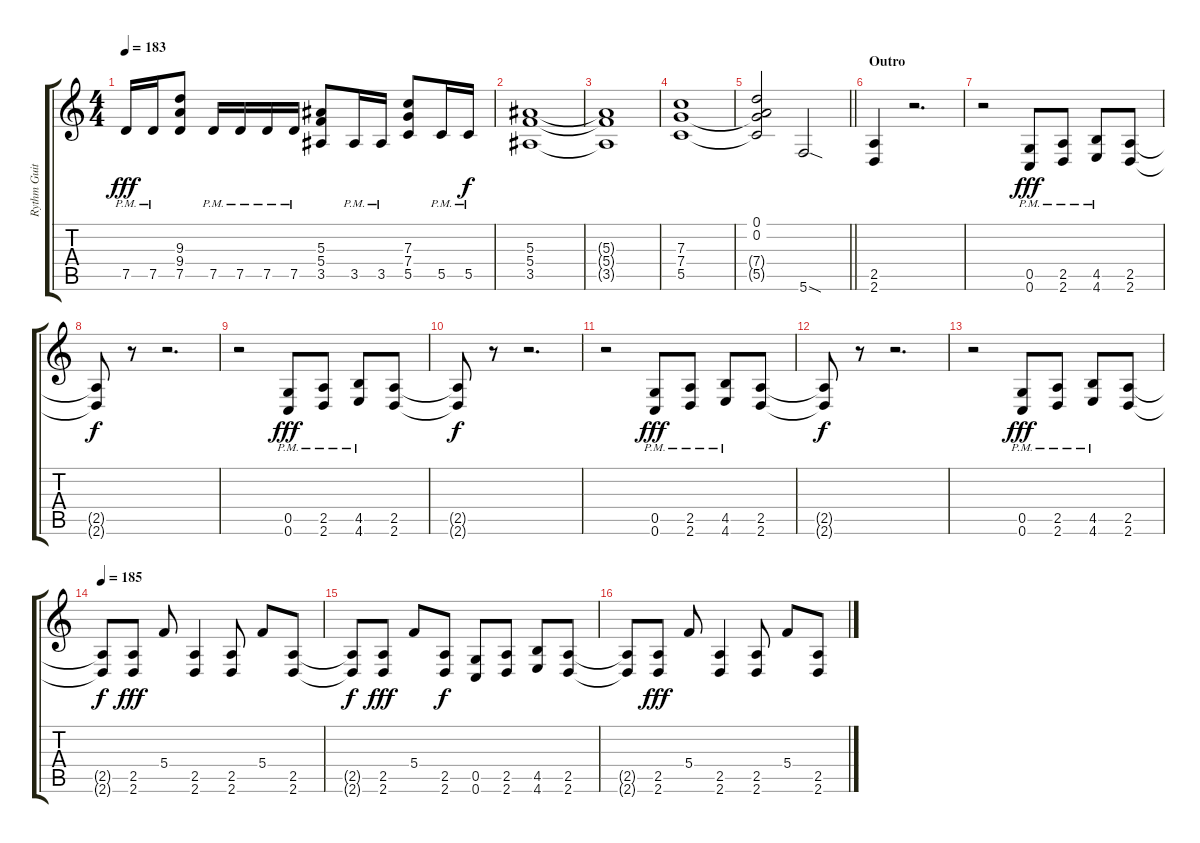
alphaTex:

\track ("Rythm Guitar II" "Rythm Guit") {instrument overdrivenguitar}
\staff {score tabs}
\tuning (D4 A3 F3 C3 G2 C2) {hide}
\ts (4 4)
\tempo 183
\clef g2
\ks c
7.5{pm}.16{dy fff} 7.5{pm}.16 (9.3 9.4 7.5).8 7.5{pm}.16 7.5{pm}.16 7.5{pm}.16 7.5{pm}.16 (5.3 5.4 3.5).8 3.5{pm}.16 3.5{pm}.16 (7.3 7.4 5.5).8 5.5{pm}.16 5.5{pm}.16{dy f} |
(5.3 5.4 3.5).1{volume 13 balance 14} |
(5.3{t} 5.4{t} 3.5{t}).1 |
(7.3 7.4 5.5).1 |
\barLineRight lightlight
(0.1 0.2 7.4{t} 5.5{t}).2 5.6{sod}.2 |
\section ("" "Outro")
(2.5 2.6).4{volume 13 balance 14 instrument overdrivenguitar} r.2{d} |
r.2 (0.5{pm} 0.6{pm}).8{dy fff} (2.5{pm} 2.6{pm}).8 (4.5{pm} 4.6{pm}).8 (2.5 2.6).8 |
(2.5{t} 2.6{t}).8{dy f} r.8 r.2{d} |
r.2 (0.5{pm} 0.6{pm}).8{dy fff} (2.5{pm} 2.6{pm}).8 (4.5{pm} 4.6{pm}).8 (2.5 2.6).8 |
(2.5{t} 2.6{t}).8{dy f} r.8 r.2{d} |
r.2 (0.5{pm} 0.6{pm}).8{dy fff} (2.5{pm} 2.6{pm}).8 (4.5{pm} 4.6{pm}).8 (2.5 2.6).8 |
(2.5{t} 2.6{t}).8{dy f} r.8 r.2{d} |
r.2 (0.5{pm} 0.6{pm}).8{dy fff volume 13} (2.5{pm} 2.6{pm}).8 (4.5{pm} 4.6{pm}).8 (2.5 2.6).8 |
\tempo 185
(2.5{t} 2.6{t}).8{dy f} (2.5 2.6).8{dy fff} 5.4.8 (2.5 2.6).4 (2.5 2.6).8 5.4.8 (2.5 2.6).8 |
(2.5{t} 2.6{t}).8{dy f} (2.5 2.6).8{dy fff} 5.4.8 (2.5 2.6).8{dy f} (0.5 0.6).8 (2.5 2.6).8 (4.5 4.6).8 (2.5 2.6).8 |
(2.5{t} 2.6{t}).8 (2.5 2.6).8{dy fff} 5.4.8 (2.5 2.6).4 (2.5 2.6).8 5.4.8 (2.5 2.6).8
